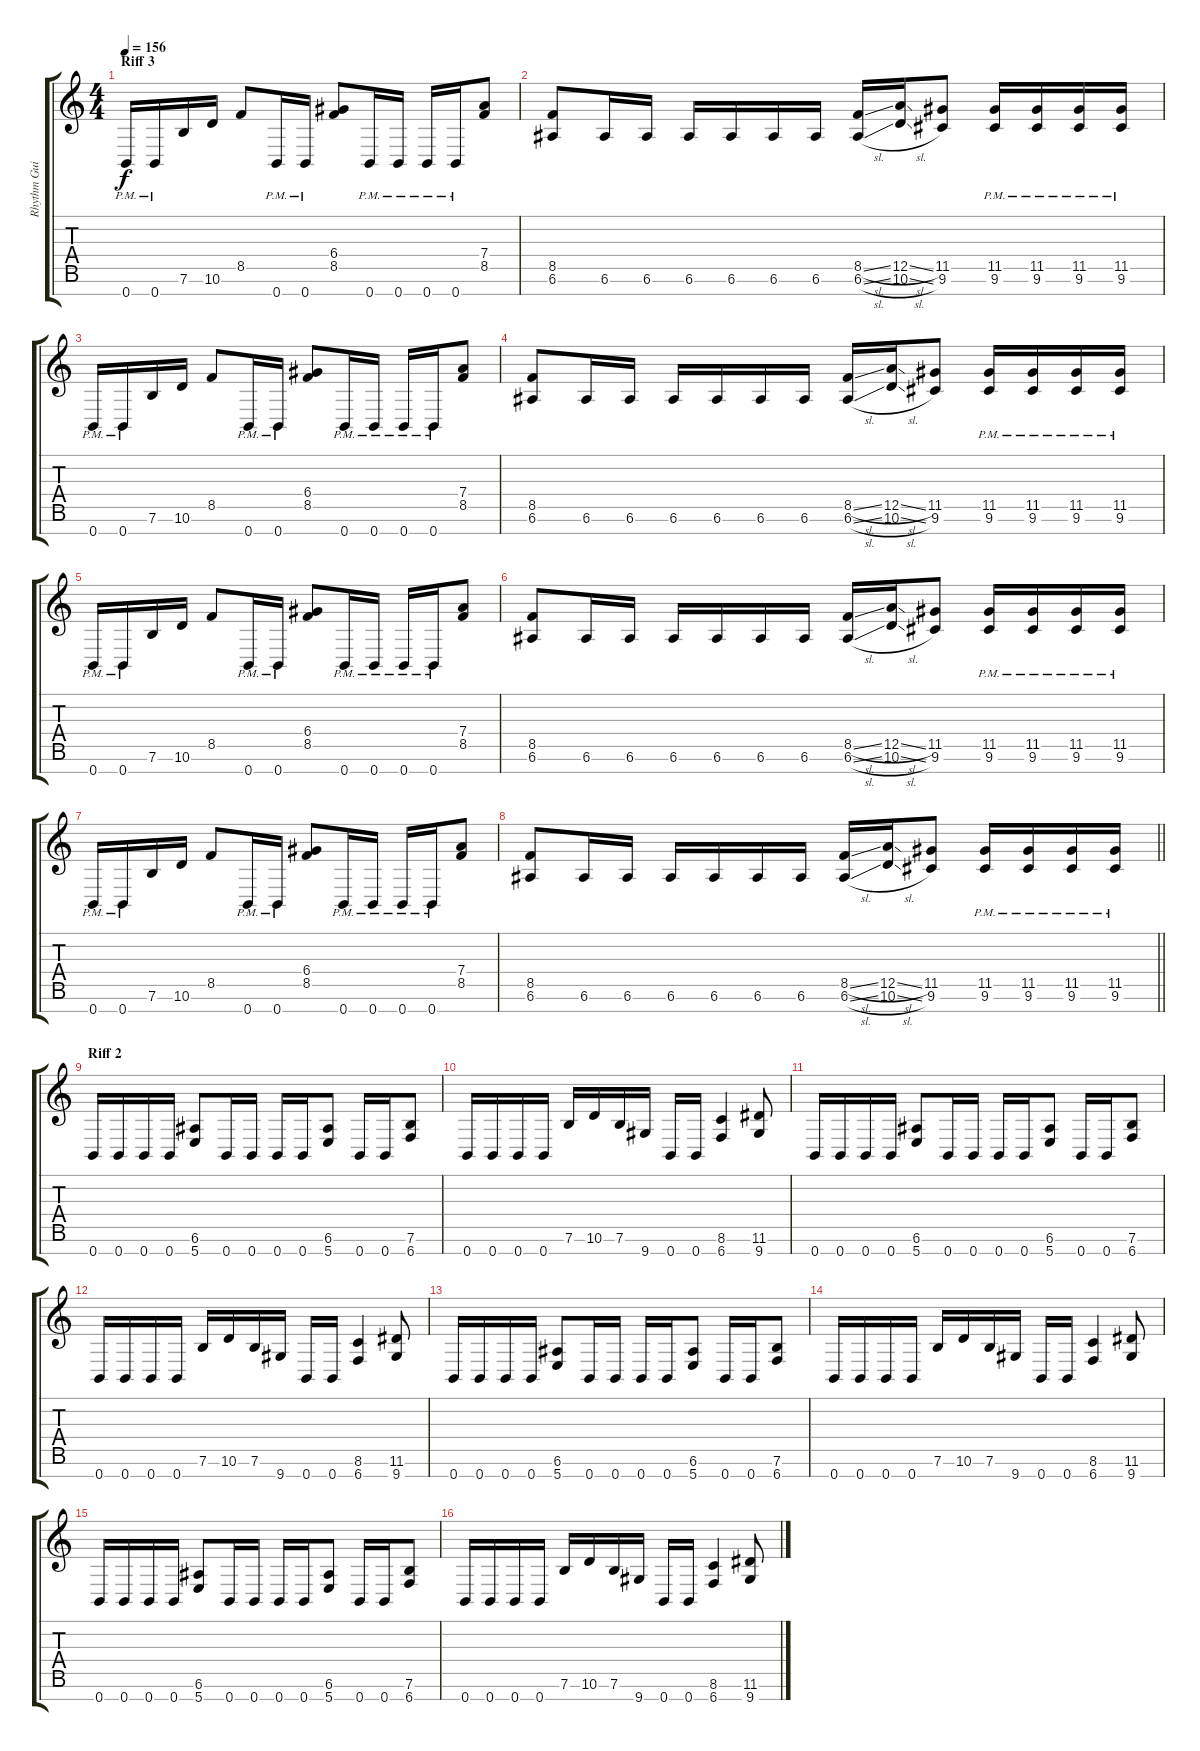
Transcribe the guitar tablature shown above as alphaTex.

\track ("Rhythm Guitar 1" "Rhythm Gui") {instrument distortionguitar}
\staff {score tabs}
\tuning (E4 B3 G3 D3 A2 E2 B1) {hide}
\ts (4 4)
\section ("" "Riff 3")
\tempo 156
\clef g2
\ks c
0.7{pm}.16{dy f} 0.7{pm}.16 7.6.16 10.6.16 8.5.8 0.7{pm}.16 0.7{pm}.16 (6.4 8.5).8 0.7{pm}.16 0.7{pm}.16 0.7{pm}.16 0.7{pm}.16 (7.4 8.5).8 |
(8.5 6.6).8 6.6.16 6.6.16 6.6.16 6.6.16 6.6.16 6.6.16 (8.5{sl} 6.6{sl}).16 (12.5{sl} 10.6{sl}).16 (11.5 9.6).8 (11.5{pm} 9.6{pm}).16 (11.5{pm} 9.6{pm}).16 (11.5{pm} 9.6{pm}).16 (11.5{pm} 9.6{pm}).16 |
0.7{pm}.16 0.7{pm}.16 7.6.16 10.6.16 8.5.8 0.7{pm}.16 0.7{pm}.16 (6.4 8.5).8 0.7{pm}.16 0.7{pm}.16 0.7{pm}.16 0.7{pm}.16 (7.4 8.5).8 |
(8.5 6.6).8 6.6.16 6.6.16 6.6.16 6.6.16 6.6.16 6.6.16 (8.5{sl} 6.6{sl}).16 (12.5{sl} 10.6{sl}).16 (11.5 9.6).8 (11.5{pm} 9.6{pm}).16 (11.5{pm} 9.6{pm}).16 (11.5{pm} 9.6{pm}).16 (11.5{pm} 9.6{pm}).16 |
0.7{pm}.16 0.7{pm}.16 7.6.16 10.6.16 8.5.8 0.7{pm}.16 0.7{pm}.16 (6.4 8.5).8 0.7{pm}.16 0.7{pm}.16 0.7{pm}.16 0.7{pm}.16 (7.4 8.5).8 |
(8.5 6.6).8 6.6.16 6.6.16 6.6.16 6.6.16 6.6.16 6.6.16 (8.5{sl} 6.6{sl}).16 (12.5{sl} 10.6{sl}).16 (11.5 9.6).8 (11.5{pm} 9.6{pm}).16 (11.5{pm} 9.6{pm}).16 (11.5{pm} 9.6{pm}).16 (11.5{pm} 9.6{pm}).16 |
0.7{pm}.16 0.7{pm}.16 7.6.16 10.6.16 8.5.8 0.7{pm}.16 0.7{pm}.16 (6.4 8.5).8 0.7{pm}.16 0.7{pm}.16 0.7{pm}.16 0.7{pm}.16 (7.4 8.5).8 |
\barLineRight lightlight
(8.5 6.6).8 6.6.16 6.6.16 6.6.16 6.6.16 6.6.16 6.6.16 (8.5{sl} 6.6{sl}).16 (12.5{sl} 10.6{sl}).16 (11.5 9.6).8 (11.5{pm} 9.6{pm}).16 (11.5{pm} 9.6{pm}).16 (11.5{pm} 9.6{pm}).16 (11.5{pm} 9.6{pm}).16 |
\section ("" "Riff 2")
0.7.16 0.7.16 0.7.16 0.7.16 (6.6 5.7).8 0.7.16 0.7.16 0.7.16 0.7.16 (6.6 5.7).8 0.7.16 0.7.16 (7.6 6.7).8 |
0.7.16 0.7.16 0.7.16 0.7.16 7.6.16 10.6.16 7.6.16 9.7.16 0.7.16 0.7.16 (8.6 6.7).4 (11.6 9.7).8 |
0.7.16 0.7.16 0.7.16 0.7.16 (6.6 5.7).8 0.7.16 0.7.16 0.7.16 0.7.16 (6.6 5.7).8 0.7.16 0.7.16 (7.6 6.7).8 |
0.7.16 0.7.16 0.7.16 0.7.16 7.6.16 10.6.16 7.6.16 9.7.16 0.7.16 0.7.16 (8.6 6.7).4 (11.6 9.7).8 |
0.7.16 0.7.16 0.7.16 0.7.16 (6.6 5.7).8 0.7.16 0.7.16 0.7.16 0.7.16 (6.6 5.7).8 0.7.16 0.7.16 (7.6 6.7).8 |
0.7.16 0.7.16 0.7.16 0.7.16 7.6.16 10.6.16 7.6.16 9.7.16 0.7.16 0.7.16 (8.6 6.7).4 (11.6 9.7).8 |
0.7.16 0.7.16 0.7.16 0.7.16 (6.6 5.7).8 0.7.16 0.7.16 0.7.16 0.7.16 (6.6 5.7).8 0.7.16 0.7.16 (7.6 6.7).8 |
0.7.16 0.7.16 0.7.16 0.7.16 7.6.16 10.6.16 7.6.16 9.7.16 0.7.16 0.7.16 (8.6 6.7).4 (11.6 9.7).8
